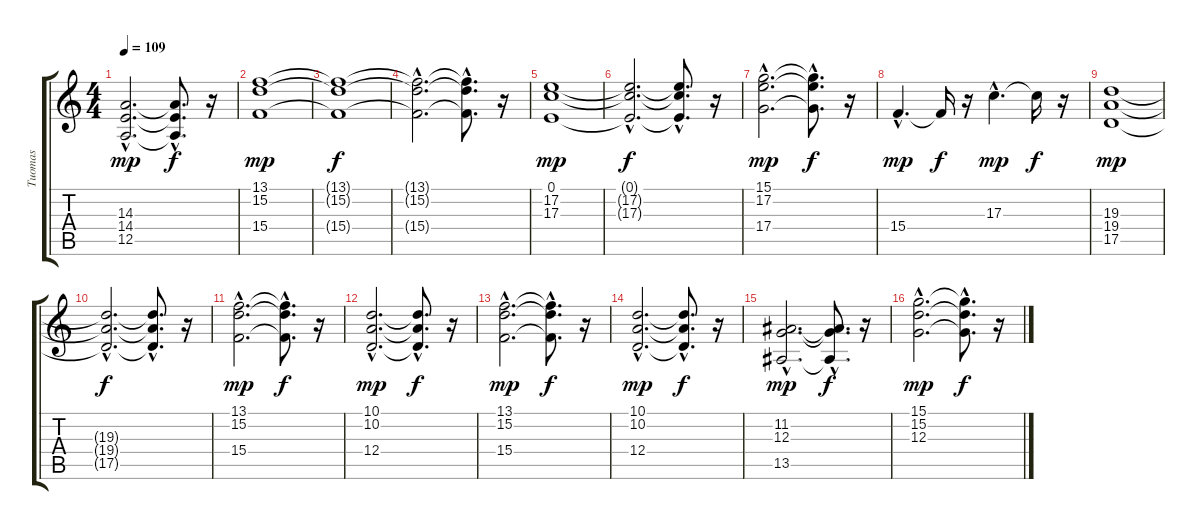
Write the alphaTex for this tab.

\track ("Tuomas" "Tuomas") {instrument pad4choir}
\staff {score tabs}
\tuning (E4 B3 G3 D3 A2 E2) {hide}
\ts (4 4)
\tempo 109
\clef g2
\ks c
(14.3{hac} 14.4{hac} 12.5{hac}).2{d dy mp} (14.3{hac t} 14.4{hac t} 12.5{hac t}).8{d dy f} r.16 |
(13.1 15.2 15.4).1{dy mp} |
(13.1{t} 15.2{t} 15.4{t}).1{dy f} |
(13.1{hac t} 15.2{hac t} 15.4{hac t}).2{d} (13.1{hac t} 15.2{hac t} 15.4{hac t}).8{d} r.16 |
(0.1 17.2 17.3).1{dy mp} |
(0.1{hac t} 17.2{hac t} 17.3{hac t}).2{d dy f} (0.1{hac t} 17.2{hac t} 17.3{hac t}).8{d} r.16 |
(15.1{hac} 17.2{hac} 17.4{hac}).2{d dy mp} (15.1{hac t} 17.2{hac t} 17.4{hac t}).8{d dy f} r.16 |
15.4{hac}.4{d dy mp} 15.4{t}.16{dy f} r.16 17.3{hac}.4{d dy mp} 17.3{t}.16{dy f} r.16 |
(19.3 19.4 17.5).1{dy mp} |
(19.3{hac t} 19.4{hac t} 17.5{hac t}).2{d dy f} (19.3{hac t} 19.4{hac t} 17.5{hac t}).8{d} r.16 |
(13.1{hac} 15.2{hac} 15.4{hac}).2{d dy mp} (13.1{hac t} 15.2{hac t} 15.4{hac t}).8{d dy f} r.16 |
(10.1{hac} 10.2{hac} 12.4{hac}).2{d dy mp} (10.1{hac t} 10.2{hac t} 12.4{hac t}).8{d dy f} r.16 |
(13.1{hac} 15.2{hac} 15.4{hac}).2{d dy mp} (13.1{hac t} 15.2{hac t} 15.4{hac t}).8{d dy f} r.16 |
(10.1{hac} 10.2{hac} 12.4{hac}).2{d dy mp} (10.1{hac t} 10.2{hac t} 12.4{hac t}).8{d dy f} r.16 |
(11.2{hac} 12.3{hac} 13.5{hac}).2{d dy mp} (11.2{hac t} 12.3{hac t} 13.5{hac t}).8{d dy f} r.16 |
(15.1{hac} 15.2{hac} 12.3{hac}).2{d dy mp} (15.1{hac t} 15.2{hac t} 12.3{hac t}).8{d dy f} r.16
